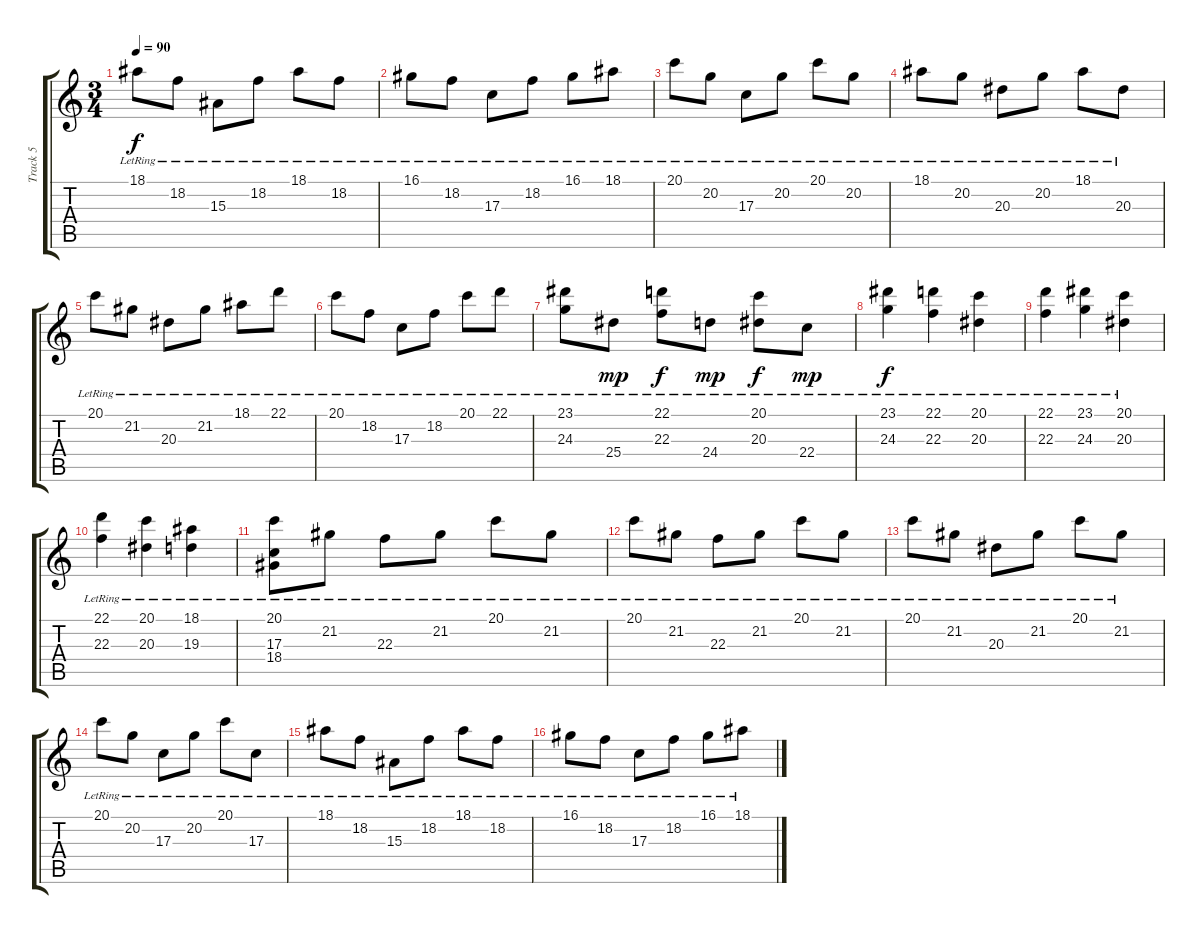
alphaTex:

\track ("Track 5" "Track 5") {instrument acousticgrandpiano}
\staff {score tabs}
\tuning (E4 B3 G3 D3 A2 E2) {hide}
\ts (3 4)
\tempo 90
\clef g2
\ks c
18.1{lr}.8{dy f} 18.2{lr}.8 15.3{lr}.8 18.2{lr}.8 18.1{lr}.8 18.2{lr}.8 |
16.1{lr}.8 18.2{lr}.8 17.3{lr}.8 18.2{lr}.8 16.1{lr}.8 18.1{lr}.8 |
20.1{lr}.8 20.2{lr}.8 17.3{lr}.8 20.2{lr}.8 20.1{lr}.8 20.2{lr}.8 |
18.1{lr}.8 20.2{lr}.8 20.3{lr}.8 20.2{lr}.8 18.1{lr}.8 20.3{lr}.8 |
20.1{lr}.8 21.2{lr}.8 20.3{lr}.8 21.2{lr}.8 18.1{lr}.8 22.1{lr}.8 |
20.1{lr}.8 18.2{lr}.8 17.3{lr}.8 18.2{lr}.8 20.1{lr}.8 22.1{lr}.8 |
(23.1{lr} 24.3{lr}).8 25.4{lr}.8{dy mp} (22.1{lr} 22.3{lr}).8{dy f} 24.4{lr}.8{dy mp} (20.1{lr} 20.3{lr}).8{dy f} 22.4{lr}.8{dy mp} |
(23.1{lr} 24.3{lr}).4{dy f} (22.1{lr} 22.3{lr}).4 (20.1{lr} 20.3{lr}).4 |
(22.1{lr} 22.3{lr}).4 (23.1{lr} 24.3{lr}).4 (20.1{lr} 20.3{lr}).4 |
(22.1{lr} 22.3{lr}).4 (20.1{lr} 20.3{lr}).4 (18.1{lr} 19.3{lr}).4 |
(20.1{lr} 17.3{lr} 18.4{lr}).8 21.2{lr}.8 22.3{lr}.8 21.2{lr}.8 20.1{lr}.8 21.2{lr}.8 |
20.1{lr}.8 21.2{lr}.8 22.3{lr}.8 21.2{lr}.8 20.1{lr}.8 21.2{lr}.8 |
20.1{lr}.8 21.2{lr}.8 20.3{lr}.8 21.2{lr}.8 20.1{lr}.8 21.2{lr}.8 |
20.1{lr}.8 20.2{lr}.8 17.3{lr}.8 20.2{lr}.8 20.1{lr}.8 17.3{lr}.8 |
18.1{lr}.8 18.2{lr}.8 15.3{lr}.8 18.2{lr}.8 18.1{lr}.8 18.2{lr}.8 |
16.1{lr}.8 18.2{lr}.8 17.3{lr}.8 18.2{lr}.8 16.1{lr}.8 18.1{lr}.8
